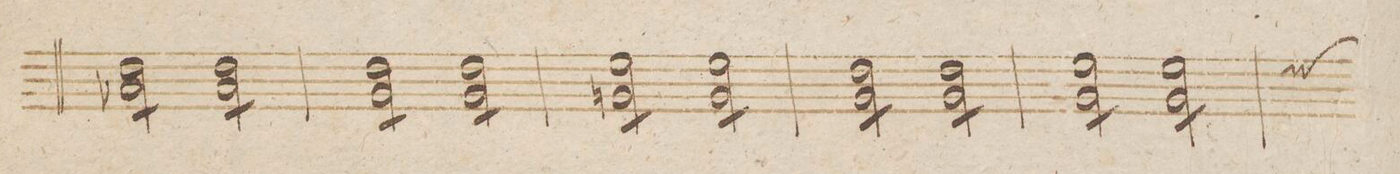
**kern	**dynam
*I"Viola.	*
*clefC3	*
*k[b-]	*
*met(c|)	*
*M2/2	*
8B-X\ 8eL	.
8B-X\ 8e	.
8B-X\ 8e	.
8B-X\ 8eJ	.
8B-\ 8eL	.
8B-\ 8e	.
8B-\ 8e	.
8B-\ 8eJ	.
=32	=32
8A\ 8eL	.
8A\ 8e	.
8A\ 8e	.
8A\ 8eJ	.
8A\ 8eL	.
8A\ 8e	.
8A\ 8e	.
8A\ 8eJ	.
=33	=33
8An\ 8fL	.
8An\ 8f	.
8An\ 8f	.
8An\ 8fJ	.
8A\ 8fL	.
8A\ 8f	.
8A\ 8f	.
8A\ 8fJ	.
=34	=34
8A\ 8eL	.
8A\ 8e	.
8A\ 8e	.
8A\ 8eJ	.
8A\ 8eL	.
8A\ 8e	.
8A\ 8e	.
8A\ 8eJ	.
=35	=35
8A\ 8fL	.
8A\ 8f	.
8A\ 8f	.
8A\ 8fJ	.
8A\ 8fL	.
8A\ 8f	.
8A\ 8f	.
8A\ 8fJ	.
*custos:f	*
=36	=36
*-	*-
